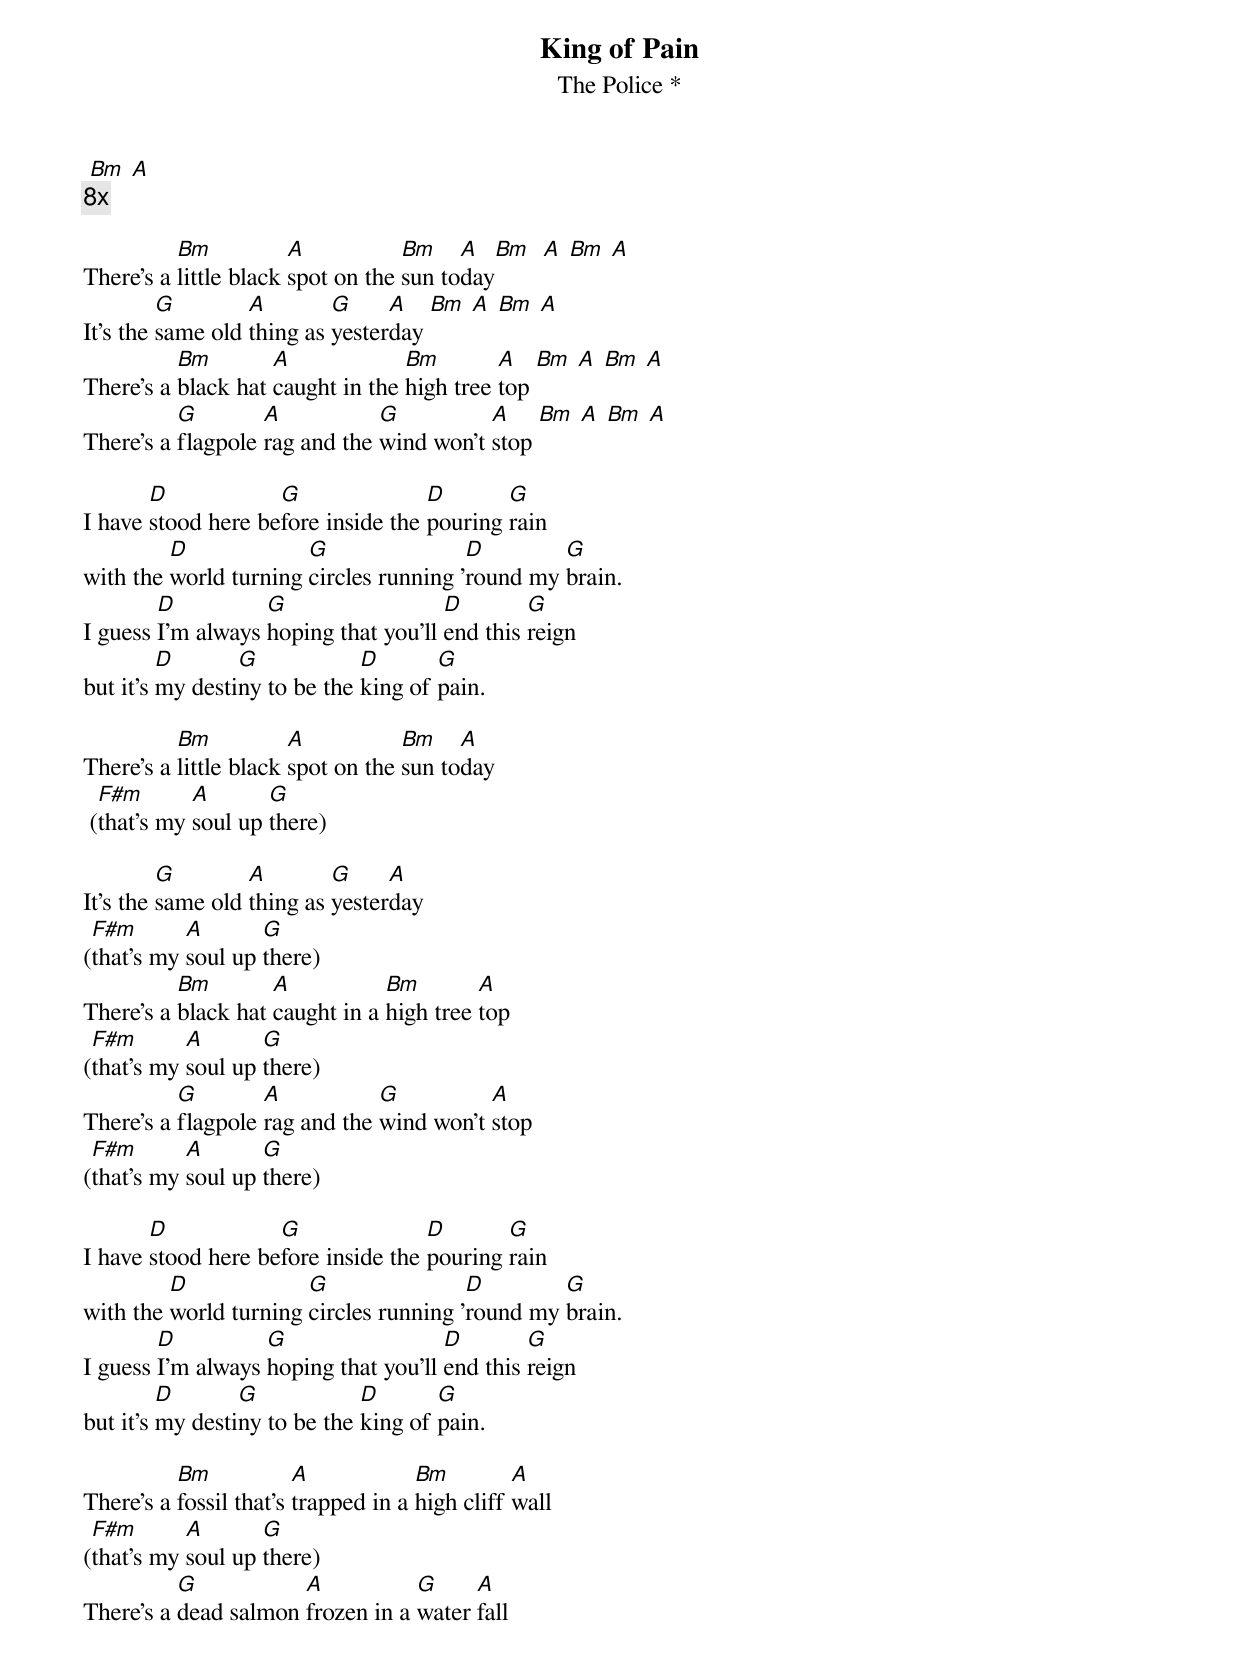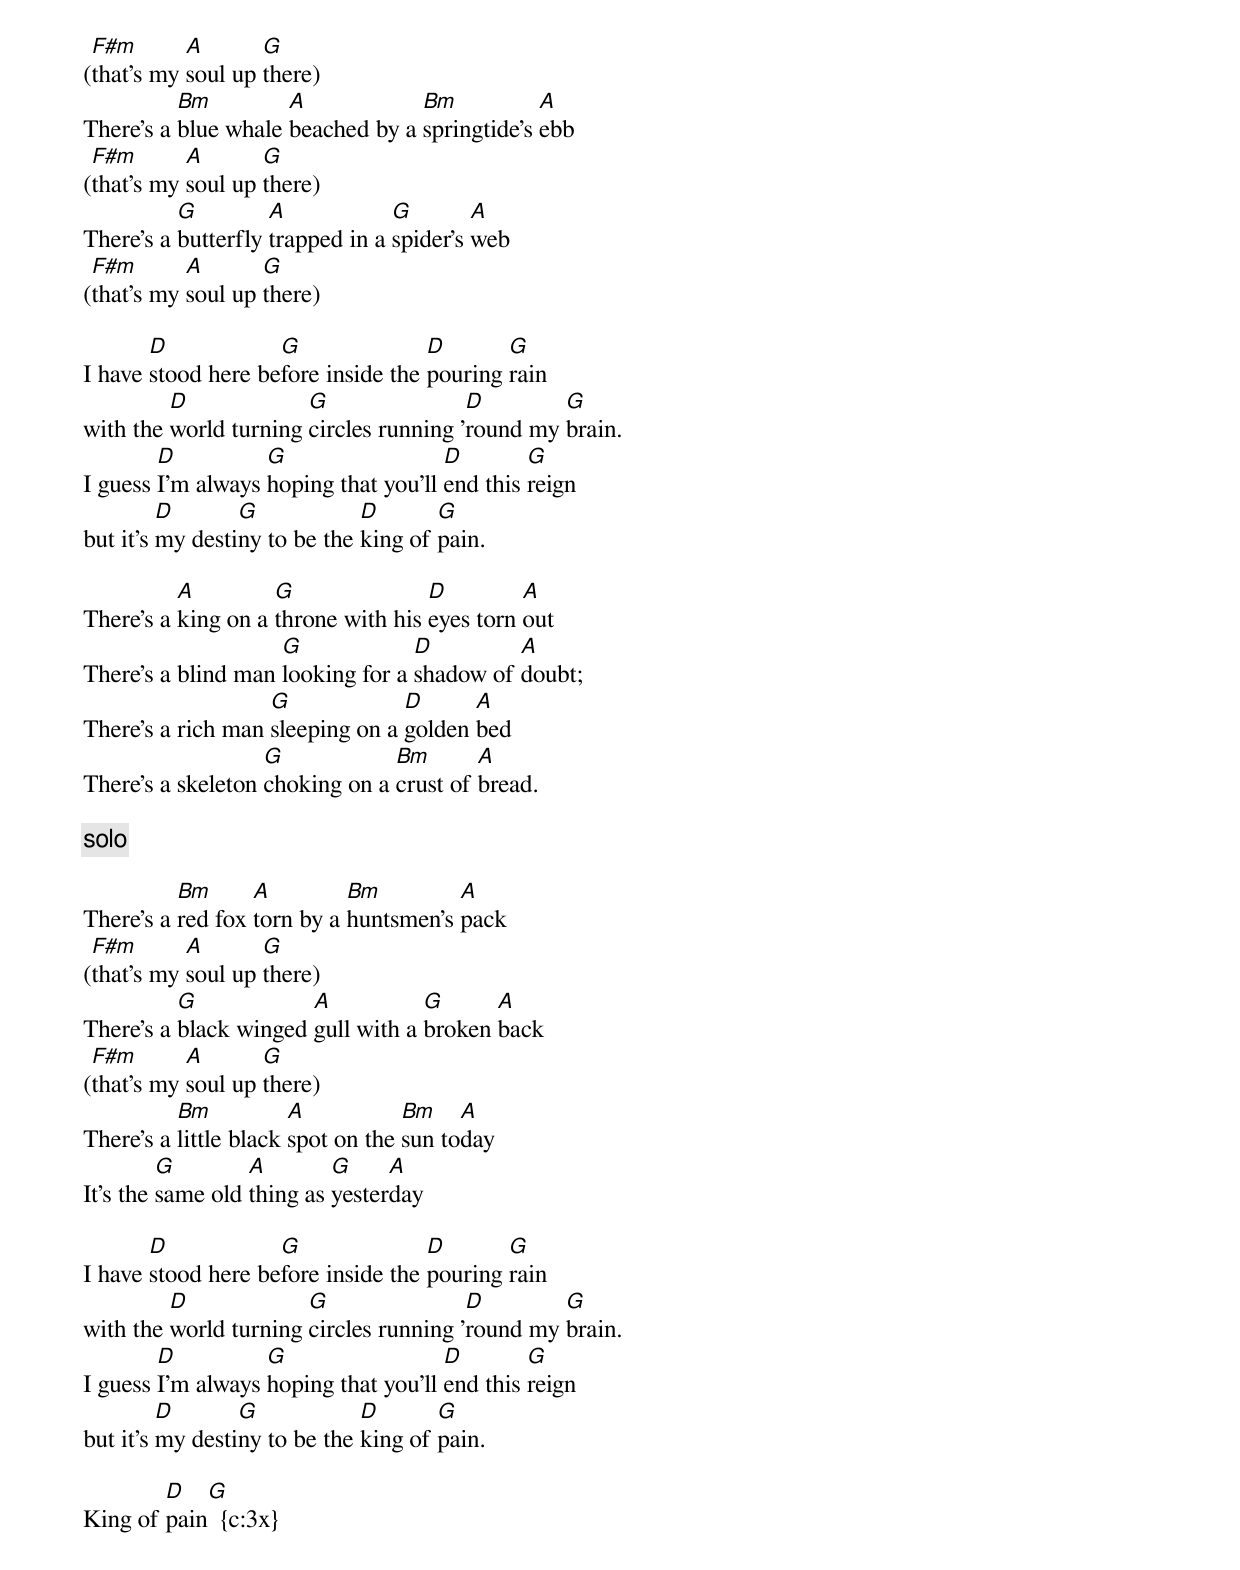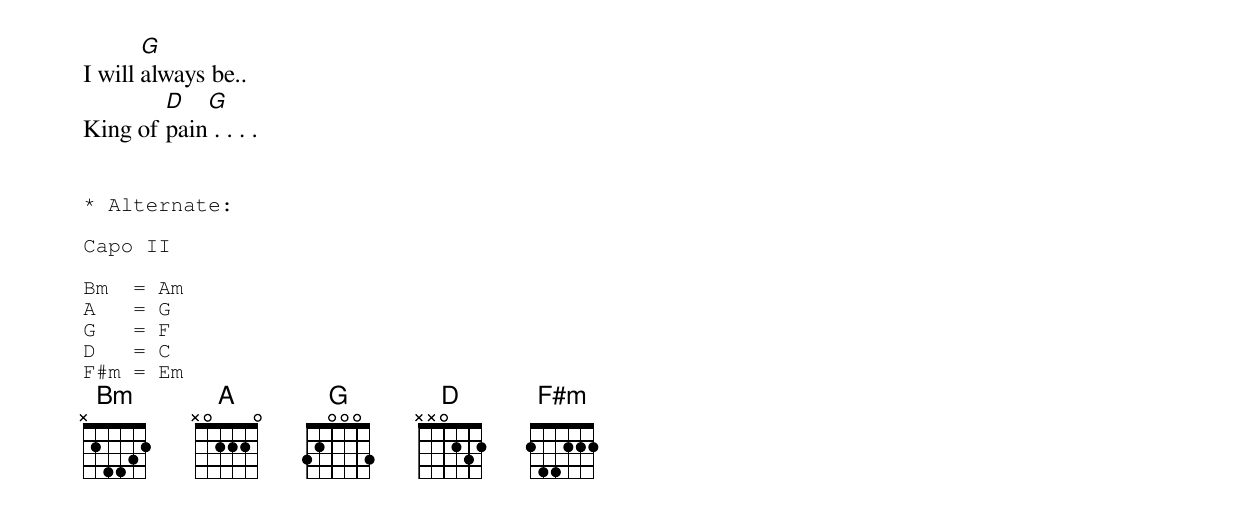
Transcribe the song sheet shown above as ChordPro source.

{title: King of Pain}
{subtitle: The Police *}

 [Bm] [A]
{c:8x}

There's a [Bm]little black [A]spot on the [Bm]sun to[A]day[Bm]  [A] [Bm] [A]
It's the [G]same old [A]thing as [G]yester[A]day [Bm] [A] [Bm] [A]
There's a [Bm]black hat [A]caught in the [Bm]high tree [A]top [Bm] [A] [Bm] [A]
There's a [G]flagpole [A]rag and the [G]wind won't [A]stop [Bm] [A] [Bm] [A]

I have [D]stood here be[G]fore inside the [D]pouring [G]rain
with the [D]world turning [G]circles running '[D]round my [G]brain.
I guess [D]I'm always [G]hoping that you'll [D]end this [G]reign
but it's [D]my desti[G]ny to be the [D]king of [G]pain.

There's a [Bm]little black [A]spot on the [Bm]sun to[A]day
 ([F#m]that's my [A]soul up [G]there)

It's the [G]same old [A]thing as [G]yester[A]day
([F#m]that's my [A]soul up [G]there)
There's a [Bm]black hat [A]caught in a [Bm]high tree [A]top
([F#m]that's my [A]soul up [G]there)
There's a [G]flagpole [A]rag and the [G]wind won't [A]stop
([F#m]that's my [A]soul up [G]there)

I have [D]stood here be[G]fore inside the [D]pouring [G]rain
with the [D]world turning [G]circles running '[D]round my [G]brain.
I guess [D]I'm always [G]hoping that you'll [D]end this [G]reign
but it's [D]my desti[G]ny to be the [D]king of [G]pain.

There's a [Bm]fossil that's [A]trapped in a [Bm]high cliff [A]wall
([F#m]that's my [A]soul up [G]there)
There's a [G]dead salmon [A]frozen in a [G]water [A]fall

([F#m]that's my [A]soul up [G]there)
There's a [Bm]blue whale [A]beached by a [Bm]springtide's [A]ebb
([F#m]that's my [A]soul up [G]there)
There's a [G]butterfly [A]trapped in a [G]spider's [A]web
([F#m]that's my [A]soul up [G]there)

I have [D]stood here be[G]fore inside the [D]pouring [G]rain
with the [D]world turning [G]circles running '[D]round my [G]brain.
I guess [D]I'm always [G]hoping that you'll [D]end this [G]reign
but it's [D]my desti[G]ny to be the [D]king of [G]pain.

There's a [A]king on a [G]throne with his [D]eyes torn [A]out
There's a blind man [G]looking for a [D]shadow of [A]doubt;
There's a rich man [G]sleeping on a [D]golden [A]bed
There's a skeleton [G]choking on a [Bm]crust of [A]bread.

{c:solo}

There's a [Bm]red fox [A]torn by a [Bm]huntsmen's [A]pack
([F#m]that's my [A]soul up [G]there)
There's a [G]black winged [A]gull with a [G]broken [A]back
([F#m]that's my [A]soul up [G]there)
There's a [Bm]little black [A]spot on the [Bm]sun to[A]day
It's the [G]same old [A]thing as [G]yester[A]day

I have [D]stood here be[G]fore inside the [D]pouring [G]rain
with the [D]world turning [G]circles running '[D]round my [G]brain.
I guess [D]I'm always [G]hoping that you'll [D]end this [G]reign
but it's [D]my desti[G]ny to be the [D]king of [G]pain.

King of [D]pain[G]  {c:3x}
I will [G]always be..
King of [D]pain[G] . . . .


{sot}
* Alternate:

Capo II

Bm  = Am
A   = G
G   = F
D   = C
F#m = Em
{eot}
